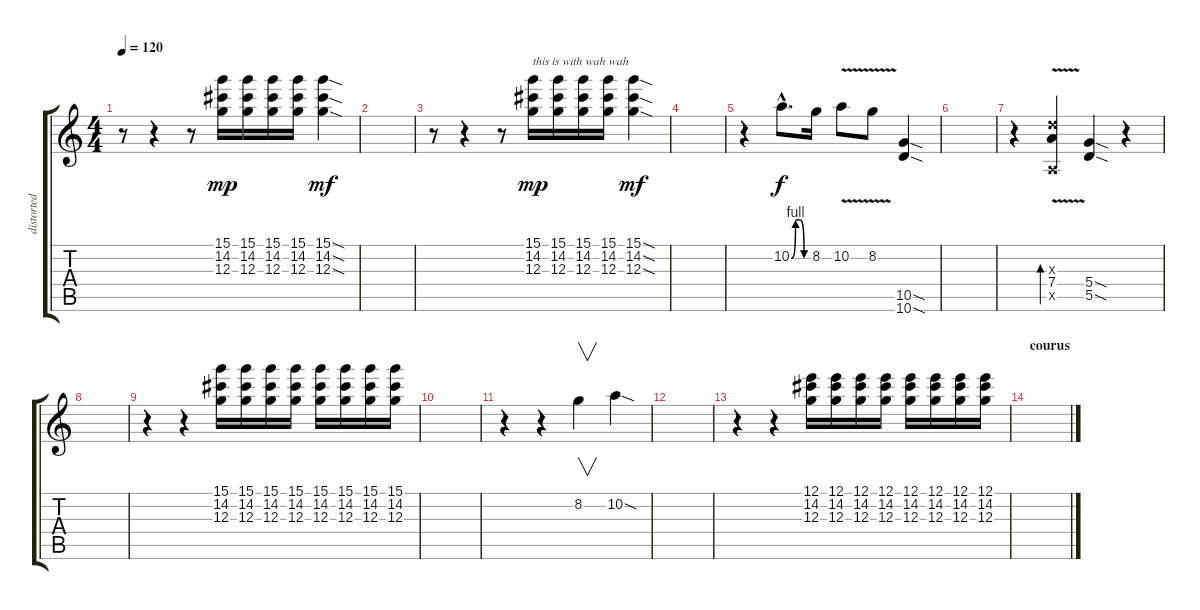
\track ("distorted guitar" "distorted ") {instrument distortionguitar}
\staff {score tabs}
\tuning (E4 B3 G3 D3 A2 E2) {hide}
\ts (4 4)
\tempo 120
\clef g2
\ks c
r.8{dy f} r.4 r.8 (15.1 14.2 12.3).16{dy mp} (15.1 14.2 12.3).16 (15.1 14.2 12.3).16 (15.1 14.2 12.3).16 (15.1{sod} 14.2{sod} 12.3{sod}).4{dy mf} |
|
r.8 r.4 r.8 (15.1 14.2 12.3).16{txt "this is with wah wah" dy mp} (15.1 14.2 12.3).16 (15.1 14.2 12.3).16 (15.1 14.2 12.3).16 (15.1{sod} 14.2{sod} 12.3{sod}).4{dy mf} |
|
r.4 10.2{be (custom 0 0 15 4 30 4 45 0 60 0) hac}.8{d dy f} 8.2.16 10.2{v}.8 8.2{v}.8 (10.5{sod} 10.6{sod}).4 |
|
r.4 (7.3{x} 7.4{v} 0.5{x}).4{bd 120} (5.4{sod} 5.5{sod}).4 r.4 |
|
r.4 r.4 (15.1 14.2 12.3).16 (15.1 14.2 12.3).16 (15.1 14.2 12.3).16 (15.1 14.2 12.3).16 (15.1 14.2 12.3).16 (15.1 14.2 12.3).16 (15.1 14.2 12.3).16 (15.1 14.2 12.3).16 |
|
r.4 r.4 8.2.4{v} 10.2{sod}.4 |
|
r.4 r.4 (12.1 14.2 12.3).16 (12.1 14.2 12.3).16 (12.1 14.2 12.3).16 (12.1 14.2 12.3).16 (12.1 14.2 12.3).16 (12.1 14.2 12.3).16 (12.1 14.2 12.3).16 (12.1 14.2 12.3).16 |
\section ("" "courus")
